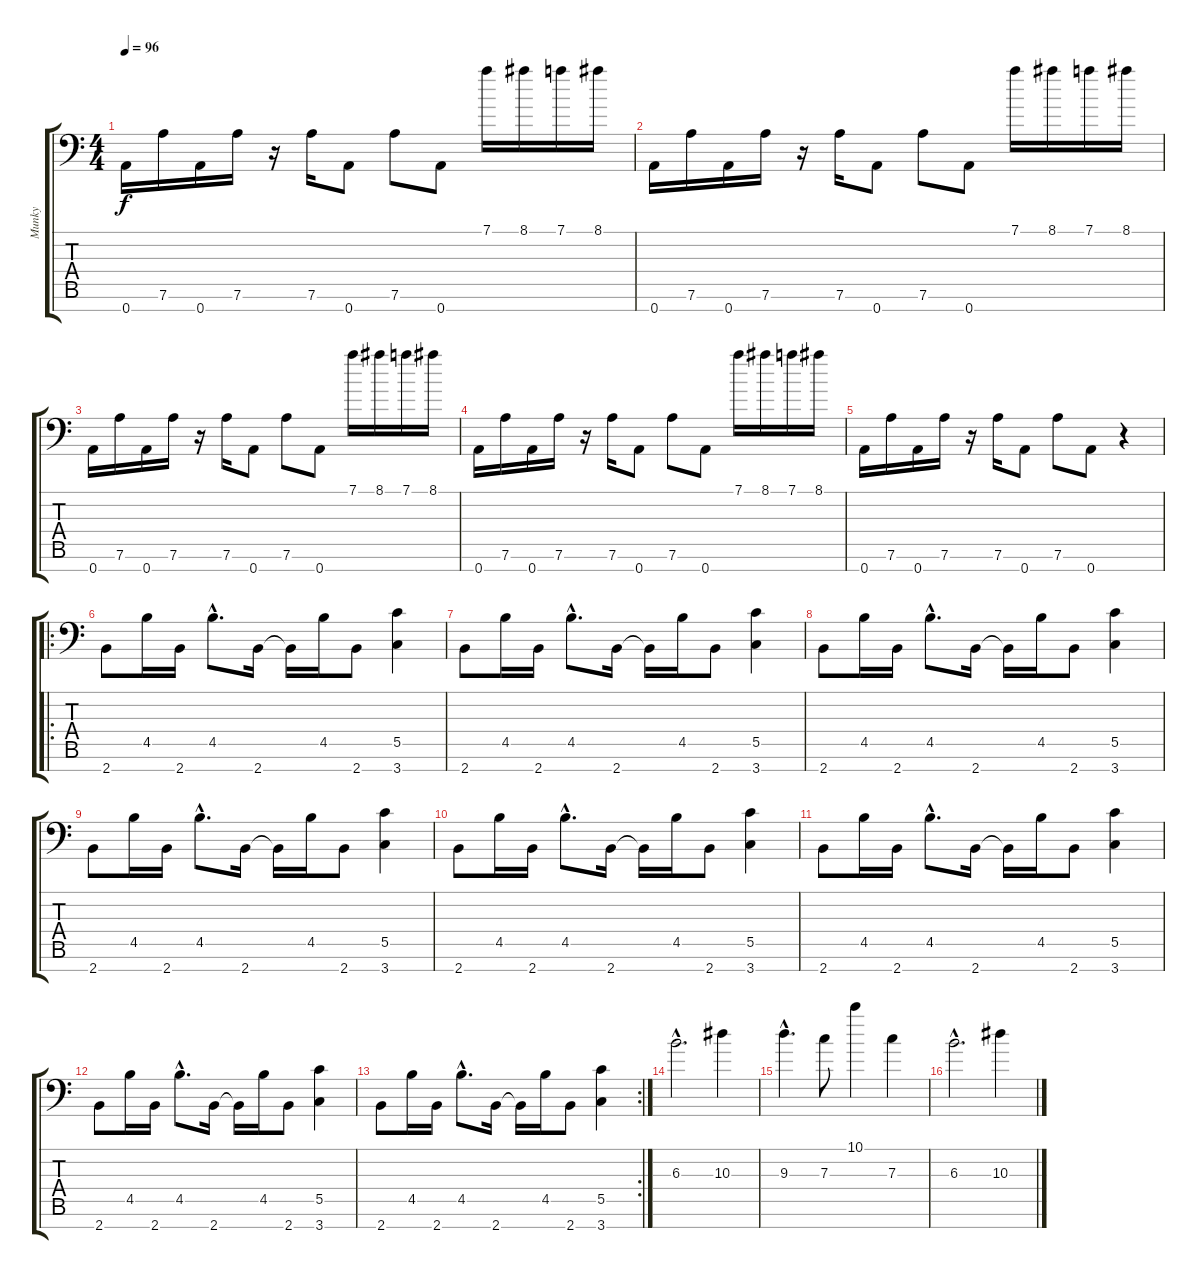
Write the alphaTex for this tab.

\track ("Munky" "Munky") {instrument distortionguitar}
\staff {score tabs}
\tuning (D4 A3 F3 C3 G2 D2 A1) {hide}
\ts (4 4)
\tempo 96
\clef f4
\ks c
0.7.16{dy f} 7.6.16 0.7.16 7.6.16 r.16 7.6.16 0.7.8 7.6.8 0.7.8 7.1.16 8.1.16 7.1.16 8.1.16 |
0.7.16 7.6.16 0.7.16 7.6.16 r.16 7.6.16 0.7.8 7.6.8 0.7.8 7.1.16 8.1.16 7.1.16 8.1.16 |
0.7.16 7.6.16 0.7.16 7.6.16 r.16 7.6.16 0.7.8 7.6.8 0.7.8 7.1.16 8.1.16 7.1.16 8.1.16 |
0.7.16 7.6.16 0.7.16 7.6.16 r.16 7.6.16 0.7.8 7.6.8 0.7.8 7.1.16 8.1.16 7.1.16 8.1.16 |
0.7.16 7.6.16 0.7.16 7.6.16 r.16 7.6.16 0.7.8 7.6.8 0.7.8 r.4 |
\ro
2.7.8 4.5.16 2.7.16 4.5{hac}.8{d} 2.7.16 2.7{t}.16 4.5.16 2.7.8 (5.5 3.7).4 |
2.7.8 4.5.16 2.7.16 4.5{hac}.8{d} 2.7.16 2.7{t}.16 4.5.16 2.7.8 (5.5 3.7).4 |
2.7.8 4.5.16 2.7.16 4.5{hac}.8{d} 2.7.16 2.7{t}.16 4.5.16 2.7.8 (5.5 3.7).4 |
2.7.8 4.5.16 2.7.16 4.5{hac}.8{d} 2.7.16 2.7{t}.16 4.5.16 2.7.8 (5.5 3.7).4 |
2.7.8 4.5.16 2.7.16 4.5{hac}.8{d} 2.7.16 2.7{t}.16 4.5.16 2.7.8 (5.5 3.7).4 |
2.7.8 4.5.16 2.7.16 4.5{hac}.8{d} 2.7.16 2.7{t}.16 4.5.16 2.7.8 (5.5 3.7).4 |
2.7.8 4.5.16 2.7.16 4.5{hac}.8{d} 2.7.16 2.7{t}.16 4.5.16 2.7.8 (5.5 3.7).4 |
\rc 2
2.7.8 4.5.16 2.7.16 4.5{hac}.8{d} 2.7.16 2.7{t}.16 4.5.16 2.7.8 (5.5 3.7).4 |
6.3{hac}.2{d} 10.3.4 |
9.3{hac}.4{d} 7.3.8 10.1.4 7.3.4 |
6.3{hac}.2{d} 10.3.4
